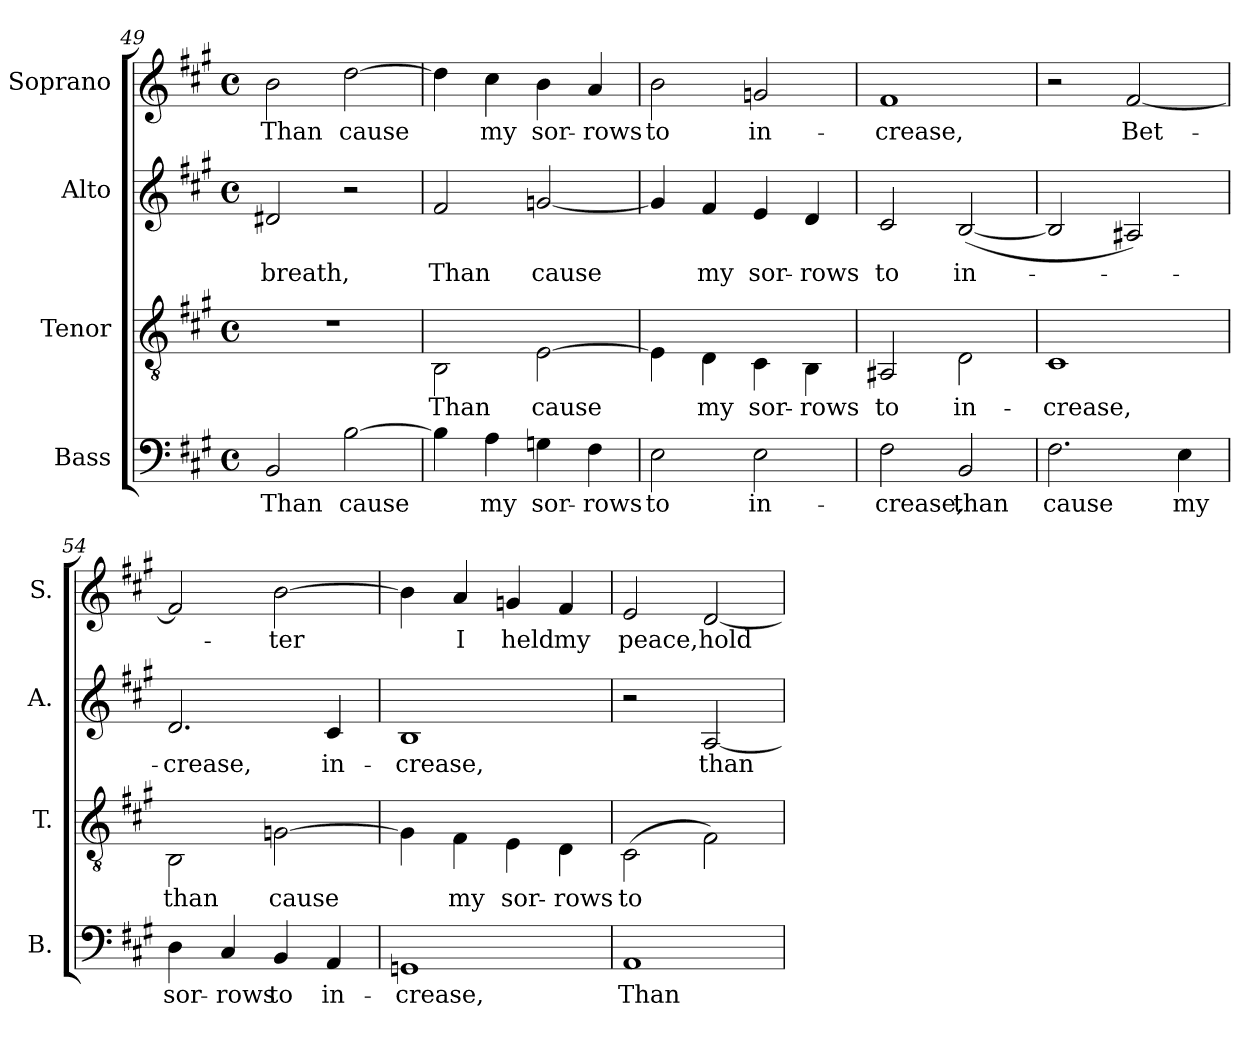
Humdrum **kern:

**kern	**text	**kern	**text	**kern	**text	**kern	**text
*part4	*part4	*part3	*part3	*part2	*part2	*part1	*part1
*staff4	*staff4	*staff3	*staff3	*staff2	*staff2	*staff1	*staff1
*I"Bass	*	*I"Tenor	*	*I"Alto	*	*I"Soprano	*
*I'B.	*	*I'T.	*	*I'A.	*	*I'S.	*
*clefF4	*	*clefGv2	*	*clefG2	*	*clefG2	*
*k[f#c#g#]	*	*k[f#c#g#]	*	*k[f#c#g#]	*	*k[f#c#g#]	*
*A:	*	*A:	*	*A:	*	*A:	*
*M4/4	*	*M4/4	*	*M4/4	*	*M4/4	*
*met(c)	*	*met(c)	*	*met(c)	*	*met(c)	*
=49	=49	=49	=49	=49	=49	=49	=49
!	!LO:LY:b:color=#000000	!	!	!	!	!	!
!	!	!	!	!	!LO:LY:b:color=#000000	!	!
!	!	!	!	!	!	!	!LO:LY:b:color=#000000
2BBi/	Than	1r	.	2d#Xi/	breath,	2bi\	Than
!	!LO:LY:b:color=#000000	!	!	!	!	!	!
!	!	!	!	!	!	!	!LO:LY:b:color=#000000
[2Bi\	cause	.	.	2r	.	[2ddi\	cause
=50	=50	=50	=50	=50	=50	=50	=50
!	!	!	!LO:LY:b:color=#000000	!	!	!	!
!	!	!	!	!	!LO:LY:b:color=#000000	!	!
4Bi\]	.	2BBi\	Than	2f#i/	Than	4ddi\]	.
!	!LO:LY:b:color=#000000	!	!	!	!	!	!
!	!	!	!	!	!	!	!LO:LY:b:color=#000000
4Ai\	my	.	.	.	.	4cc#i\	my
!	!LO:LY:b:color=#000000	!	!	!	!	!	!
!	!	!	!LO:LY:b:color=#000000	!	!	!	!
!	!	!	!	!	!LO:LY:b:color=#000000	!	!
!	!	!	!	!	!	!	!LO:LY:b:color=#000000
4Gni\	sor-	[2Ei\	cause	[2gni/	cause	4bi\	sor-
!	!LO:LY:b:color=#000000	!	!	!	!	!	!
!	!	!	!	!	!	!	!LO:LY:b:color=#000000
4F#i\	-rows	.	.	.	.	4ai/	-rows
!!LO:LB:g=z
=51	=51	=51	=51	=51	=51	=51	=51
!	!LO:LY:b:color=#000000	!	!	!	!	!	!
!	!	!	!	!	!	!	!LO:LY:b:color=#000000
2Ei\	to	4Ei\]	.	4gi/]	.	2bi\	to
!	!	!	!LO:LY:b:color=#000000	!	!	!	!
!	!	!	!	!	!LO:LY:b:color=#000000	!	!
.	.	4Di\	my	4f#i/	my	.	.
!	!LO:LY:b:color=#000000	!	!	!	!	!	!
!	!	!	!LO:LY:b:color=#000000	!	!	!	!
!	!	!	!	!	!LO:LY:b:color=#000000	!	!
!	!	!	!	!	!	!	!LO:LY:b:color=#000000
2Ei\	in-	4C#i\	sor-	4ei/	sor-	2gni/	in-
!	!	!	!LO:LY:b:color=#000000	!	!	!	!
!	!	!	!	!	!LO:LY:b:color=#000000	!	!
.	.	4BBi\	-rows	4di/	-rows	.	.
=52	=52	=52	=52	=52	=52	=52	=52
!	!LO:LY:b:color=#000000	!	!	!	!	!	!
!	!	!	!LO:LY:b:color=#000000	!	!	!	!
!	!	!	!	!	!LO:LY:b:color=#000000	!	!
!	!	!	!	!	!	!	!LO:LY:b:color=#000000
2F#i\	-crease,	2AA#Xi/	to	2c#i/	to	1f#i	-crease,
!	!LO:LY:b:color=#000000	!	!	!	!	!	!
!	!	!	!LO:LY:b:color=#000000	!	!	!	!
!	!	!	!	!	!LO:LY:b:color=#000000	!	!
2BBi/	than	2Di\	in-	([2Bi/	in-	.	.
=53	=53	=53	=53	=53	=53	=53	=53
!	!LO:LY:b:color=#000000	!	!	!	!	!	!
!	!	!	!LO:LY:b:color=#000000	!	!	!	!
2.F#i\	cause	1C#i	-crease,	2Bi/]	.	2r	.
!	!	!	!	!	!	!	!LO:LY:b:color=#000000
.	.	.	.	2A#Xi/)	.	[2f#i/	Bet-
!	!LO:LY:b:color=#000000	!	!	!	!	!	!
4Ei\	my	.	.	.	.	.	.
=54	=54	=54	=54	=54	=54	=54	=54
!	!LO:LY:b:color=#000000	!	!	!	!	!	!
!	!	!	!LO:LY:b:color=#000000	!	!	!	!
!	!	!	!	!	!LO:LY:b:color=#000000	!	!
4Di\	sor-	2BBi\	than	2.di/	-crease,	2f#i/]	.
!	!LO:LY:b:color=#000000	!	!	!	!	!	!
4C#i/	-rows	.	.	.	.	.	.
!	!LO:LY:b:color=#000000	!	!	!	!	!	!
!	!	!	!LO:LY:b:color=#000000	!	!	!	!
!	!	!	!	!	!	!	!LO:LY:b:color=#000000
4BBi/	to	[2Gni\	cause	.	.	[2bi\	-ter
!	!LO:LY:b:color=#000000	!	!	!	!	!	!
!	!	!	!	!	!LO:LY:b:color=#000000	!	!
4AAi/	in-	.	.	4c#i/	in-	.	.
!!LO:PB:g=z
=55	=55	=55	=55	=55	=55	=55	=55
!	!LO:LY:b:color=#000000	!	!	!	!	!	!
!	!	!	!	!	!LO:LY:b:color=#000000	!	!
1GGni	-crease,	4Gi\]	.	1Bi	crease,	4bi\]	.
!	!	!	!LO:LY:b:color=#000000	!	!	!	!
!	!	!	!	!	!	!	!LO:LY:b:color=#000000
.	.	4F#i\	my	.	.	4ai/	I
!	!	!	!LO:LY:b:color=#000000	!	!	!	!
!	!	!	!	!	!	!	!LO:LY:b:color=#000000
.	.	4Ei\	sor-	.	.	4gni/	held
!	!	!	!LO:LY:b:color=#000000	!	!	!	!
!	!	!	!	!	!	!	!LO:LY:b:color=#000000
.	.	4Di\	-rows	.	.	4f#i/	my
=56	=56	=56	=56	=56	=56	=56	=56
!	!LO:LY:b:color=#000000	!	!	!	!	!	!
!	!	!	!LO:LY:b:color=#000000	!	!	!	!
!	!	!	!	!	!	!	!LO:LY:b:color=#000000
1AAi	Than	(2C#i\	to	2r	.	2ei/	peace,
!	!	!	!	!	!LO:LY:b:color=#000000	!	!
!	!	!	!	!	!	!	!LO:LY:b:color=#000000
.	.	2F#i\)	.	[2Ai/	than	[2di/	hold
=	=	=	=	=	=	=	=
*-	*-	*-	*-	*-	*-	*-	*-
